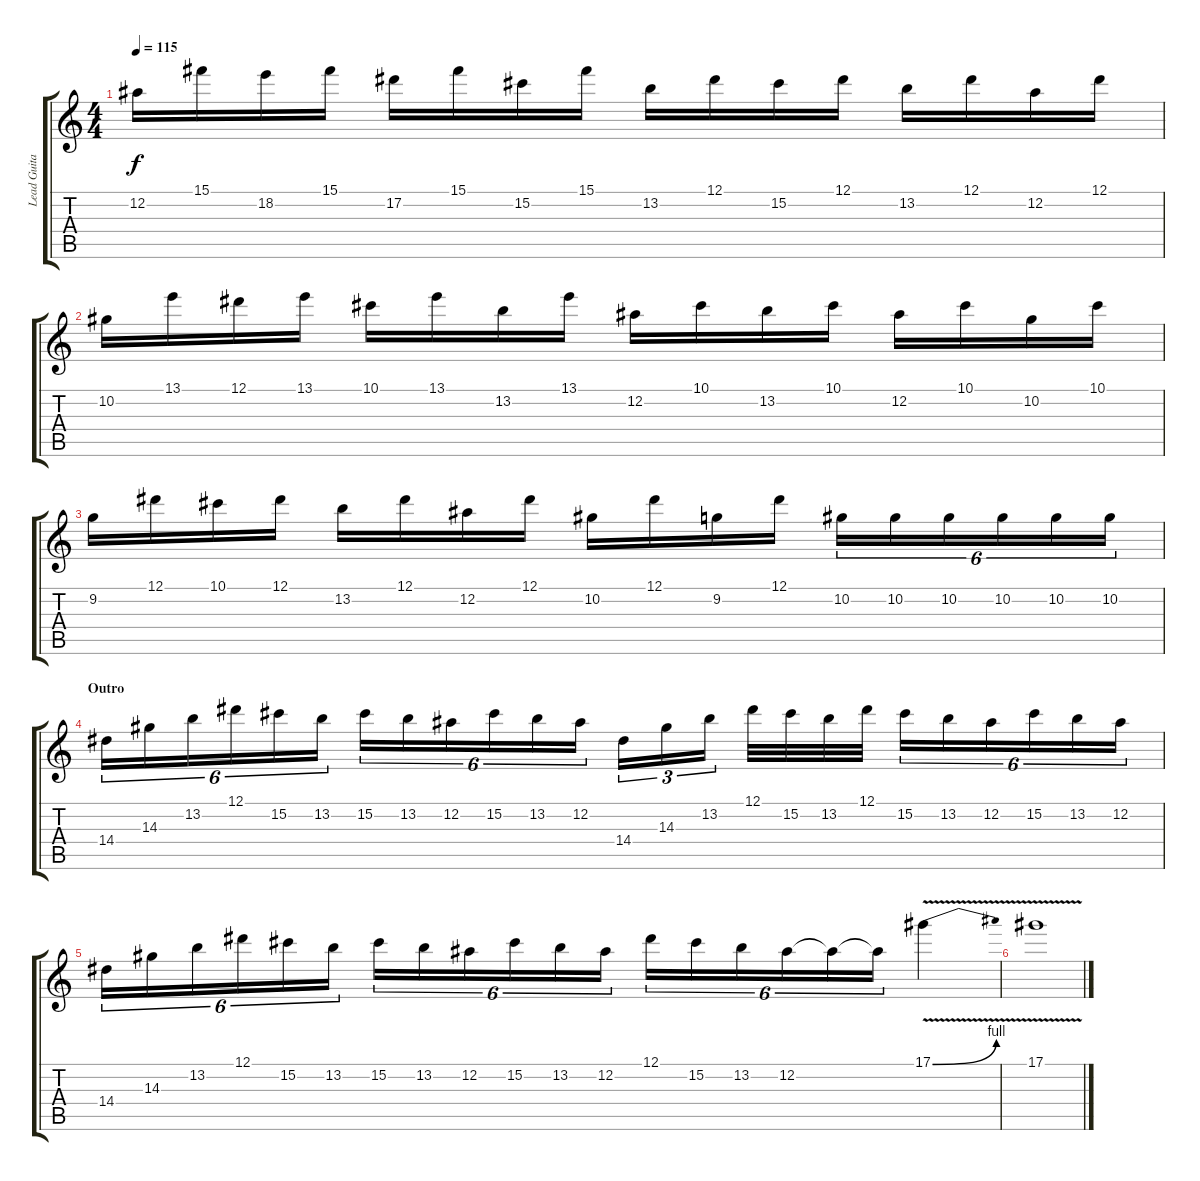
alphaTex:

\track ("Lead Guitar" "Lead Guita") {instrument overdrivenguitar}
\staff {score tabs}
\tuning (Eb4 Bb3 Gb3 Db3 Ab2 Eb2) {hide}
\ts (4 4)
\tempo 115
\clef g2
\ks c
12.2.16{dy f} 15.1.16 18.2.16 15.1.16 17.2.16 15.1.16 15.2.16 15.1.16 13.2.16 12.1.16 15.2.16 12.1.16 13.2.16 12.1.16 12.2.16 12.1.16 |
10.2.16 13.1.16 12.1.16 13.1.16 10.1.16 13.1.16 13.2.16 13.1.16 12.2.16 10.1.16 13.2.16 10.1.16 12.2.16 10.1.16 10.2.16 10.1.16 |
9.2.16 12.1.16 10.1.16 12.1.16 13.2.16 12.1.16 12.2.16 12.1.16 10.2.16 12.1.16 9.2.16 12.1.16 10.2.16{tu (6 4)} 10.2.16{tu (6 4)} 10.2.16{tu (6 4)} 10.2.16{tu (6 4)} 10.2.16{tu (6 4)} 10.2.16{tu (6 4)} |
\section ("" "Outro")
14.4.16{tu (6 4)} 14.3.16{tu (6 4)} 13.2.16{tu (6 4)} 12.1.16{tu (6 4)} 15.2.16{tu (6 4)} 13.2.16{tu (6 4)} 15.2.16{tu (6 4)} 13.2.16{tu (6 4)} 12.2.16{tu (6 4)} 15.2.16{tu (6 4)} 13.2.16{tu (6 4)} 12.2.16{tu (6 4)} 14.4.16{tu (3 2)} 14.3.16{tu (3 2)} 13.2.16{tu (3 2)} 12.1.32 15.2.32 13.2.32 12.1.32 15.2.16{tu (6 4)} 13.2.16{tu (6 4)} 12.2.16{tu (6 4)} 15.2.16{tu (6 4)} 13.2.16{tu (6 4)} 12.2.16{tu (6 4)} |
14.4.16{tu (6 4)} 14.3.16{tu (6 4)} 13.2.16{tu (6 4)} 12.1.16{tu (6 4)} 15.2.16{tu (6 4)} 13.2.16{tu (6 4)} 15.2.16{tu (6 4)} 13.2.16{tu (6 4)} 12.2.16{tu (6 4)} 15.2.16{tu (6 4)} 13.2.16{tu (6 4)} 12.2.16{tu (6 4)} 12.1.16{tu (6 4)} 15.2.16{tu (6 4)} 13.2.16{tu (6 4)} 12.2.16{tu (6 4)} 12.2{t}.16{tu (6 4)} 12.2{t}.16{tu (6 4)} 17.1{be (bend 0 0 60 4) v}.4 |
17.1{v}.1
